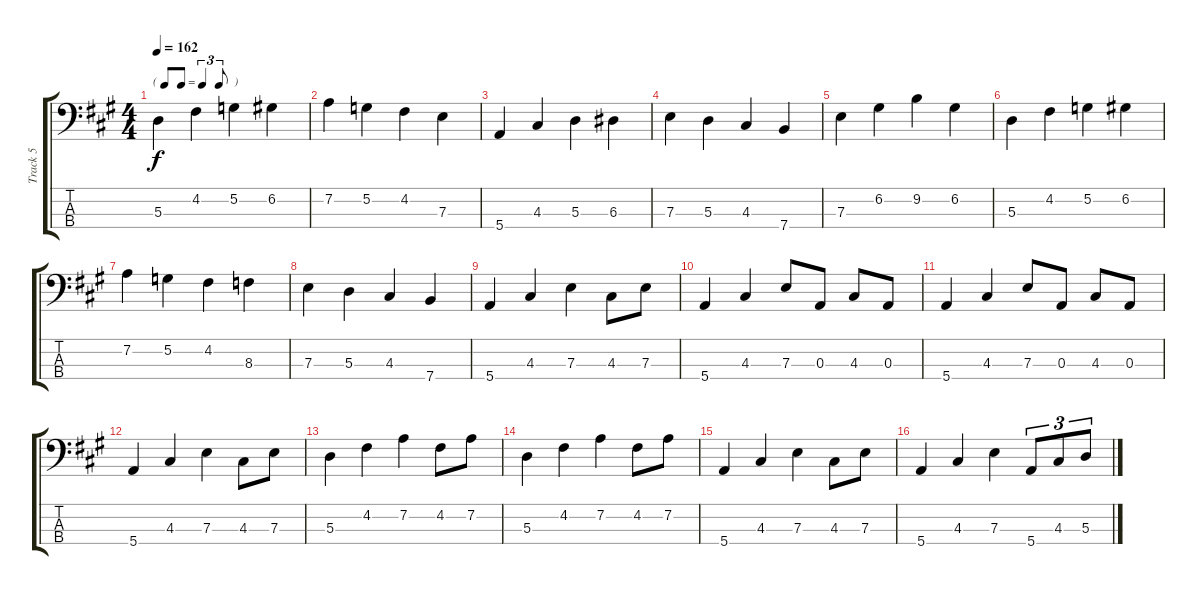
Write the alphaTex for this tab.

\track ("Track 5" "Track 5") {instrument electricbassfinger}
\staff {score tabs}
\tuning (G2 D2 A1 E1) {hide}
\ts (4 4)
\tf triplet8th
\tempo 162
\clef f4
\ks a
5.3.4{dy f} 4.2.4 5.2.4 6.2.4 |
7.2.4 5.2.4 4.2.4 7.3.4 |
5.4.4 4.3.4 5.3.4 6.3.4 |
7.3.4 5.3.4 4.3.4 7.4.4 |
7.3.4 6.2.4 9.2.4 6.2.4 |
5.3.4 4.2.4 5.2.4 6.2.4 |
7.2.4 5.2.4 4.2.4 8.3.4 |
7.3.4 5.3.4 4.3.4 7.4.4 |
5.4.4 4.3.4 7.3.4 4.3.8 7.3.8 |
5.4.4 4.3.4 7.3.8 0.3.8 4.3.8 0.3.8 |
5.4.4 4.3.4 7.3.8 0.3.8 4.3.8 0.3.8 |
5.4.4 4.3.4 7.3.4 4.3.8 7.3.8 |
5.3.4 4.2.4 7.2.4 4.2.8 7.2.8 |
5.3.4 4.2.4 7.2.4 4.2.8 7.2.8 |
5.4.4 4.3.4 7.3.4 4.3.8 7.3.8 |
5.4.4 4.3.4 7.3.4 5.4.8{tu (3 2)} 4.3.8{tu (3 2)} 5.3.8{tu (3 2)}
